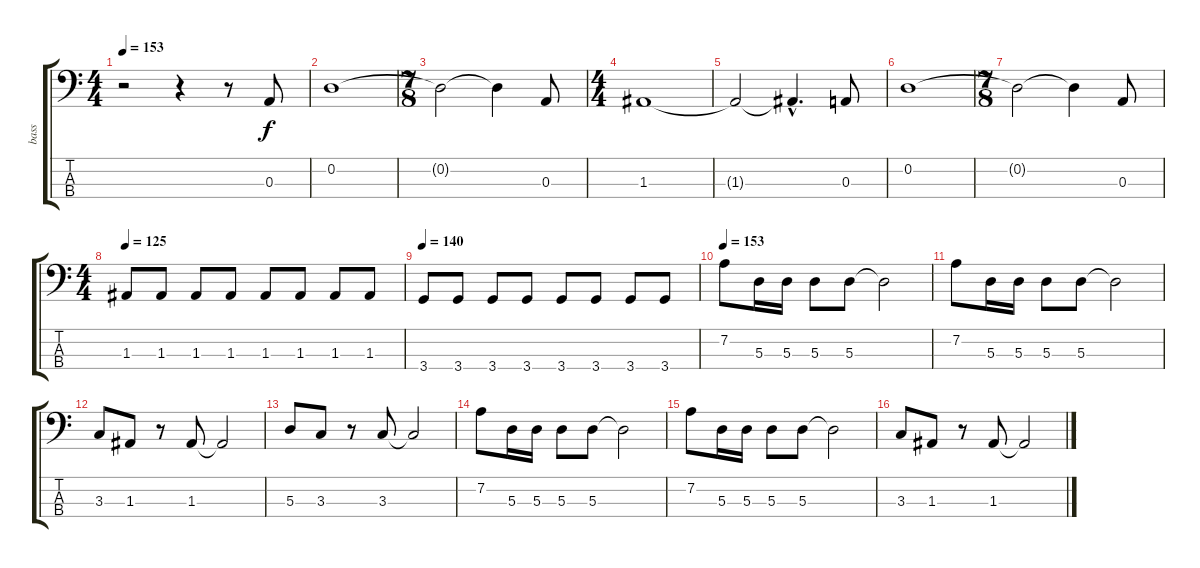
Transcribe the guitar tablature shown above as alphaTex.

\track ("bass" "bass") {instrument electricbassfinger}
\staff {score tabs}
\tuning (G2 D2 A1 E1) {hide}
\ts (4 4)
\tempo 153
\tempo 117
\tempo 153
\clef f4
\ks c
r.2{dy f instrument electricbassfinger} r.4 r.8 0.3.8 |
0.2.1 |
\ts (7 8)
0.2{t}.2 0.2{t}.4 0.3.8 |
\ts (4 4)
1.3.1 |
1.3{t}.2 1.3{hac t}.4{d} 0.3.8 |
0.2.1 |
\ts (7 8)
0.2{t}.2 0.2{t}.4 0.3.8 |
\ts (4 4)
\tempo 125
1.3.8 1.3.8 1.3.8 1.3.8 1.3.8 1.3.8 1.3.8 1.3.8 |
\tempo 140
3.4.8 3.4.8 3.4.8 3.4.8 3.4.8 3.4.8 3.4.8 3.4.8 |
\tempo 153
7.2.8 5.3.16 5.3.16 5.3.8 5.3.8 5.3{t}.2 |
7.2.8 5.3.16 5.3.16 5.3.8 5.3.8 5.3{t}.2 |
3.3.8 1.3.8 r.8 1.3.8 1.3{t}.2 |
5.3.8 3.3.8 r.8 3.3.8 3.3{t}.2 |
7.2.8 5.3.16 5.3.16 5.3.8 5.3.8 5.3{t}.2 |
7.2.8 5.3.16 5.3.16 5.3.8 5.3.8 5.3{t}.2 |
3.3.8 1.3.8 r.8 1.3.8 1.3{t}.2
